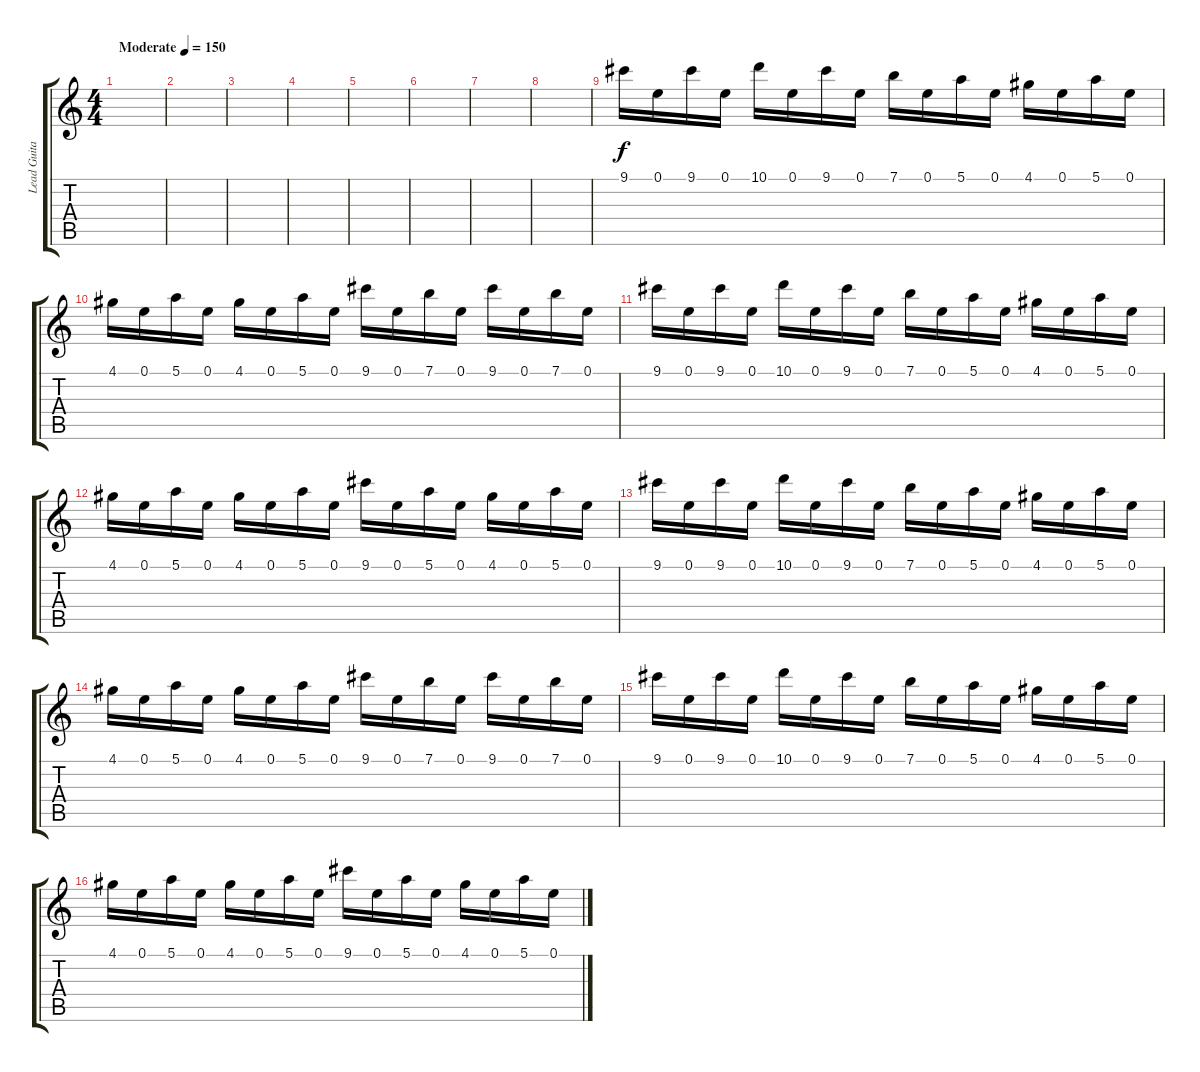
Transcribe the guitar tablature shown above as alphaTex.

\track ("Lead Guitar" "Lead Guita") {instrument acousticguitarsteel}
\staff {score tabs}
\tuning (E4 B3 G3 D3 A2 E2) {hide}
\ts (4 4)
\tempo (150 "Moderate")
\clef g2
\ks c
|
|
|
|
|
|
|
|
9.1.16 0.1.16 9.1.16 0.1.16 10.1.16 0.1.16 9.1.16 0.1.16 7.1.16 0.1.16 5.1.16 0.1.16 4.1.16 0.1.16 5.1.16 0.1.16 |
4.1.16 0.1.16 5.1.16 0.1.16 4.1.16 0.1.16 5.1.16 0.1.16 9.1.16 0.1.16 7.1.16 0.1.16 9.1.16 0.1.16 7.1.16 0.1.16 |
9.1.16 0.1.16 9.1.16 0.1.16 10.1.16 0.1.16 9.1.16 0.1.16 7.1.16 0.1.16 5.1.16 0.1.16 4.1.16 0.1.16 5.1.16 0.1.16 |
4.1.16 0.1.16 5.1.16 0.1.16 4.1.16 0.1.16 5.1.16 0.1.16 9.1.16 0.1.16 5.1.16 0.1.16 4.1.16 0.1.16 5.1.16 0.1.16 |
9.1.16 0.1.16 9.1.16 0.1.16 10.1.16 0.1.16 9.1.16 0.1.16 7.1.16 0.1.16 5.1.16 0.1.16 4.1.16 0.1.16 5.1.16 0.1.16 |
4.1.16 0.1.16 5.1.16 0.1.16 4.1.16 0.1.16 5.1.16 0.1.16 9.1.16 0.1.16 7.1.16 0.1.16 9.1.16 0.1.16 7.1.16 0.1.16 |
9.1.16 0.1.16 9.1.16 0.1.16 10.1.16 0.1.16 9.1.16 0.1.16 7.1.16 0.1.16 5.1.16 0.1.16 4.1.16 0.1.16 5.1.16 0.1.16 |
4.1.16 0.1.16 5.1.16 0.1.16 4.1.16 0.1.16 5.1.16 0.1.16 9.1.16 0.1.16 5.1.16 0.1.16 4.1.16 0.1.16 5.1.16 0.1.16
